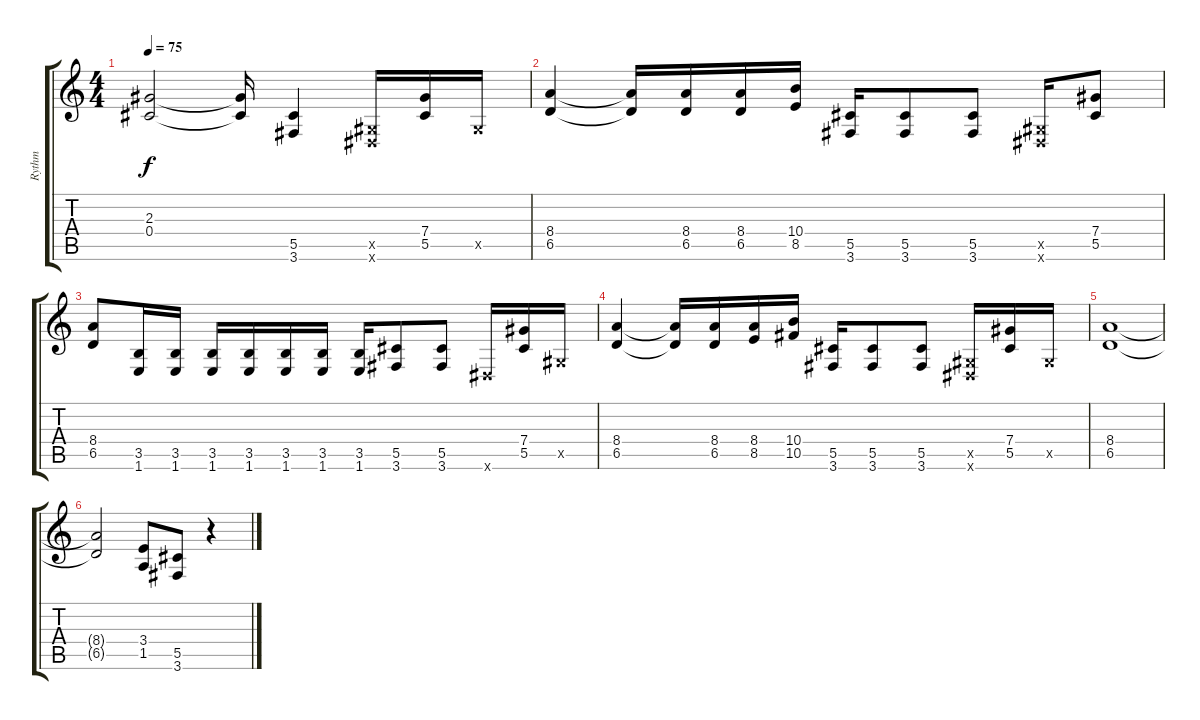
\track ("Rythm" "Rythm") {instrument distortionguitar}
\staff {score tabs}
\tuning (Eb4 Bb3 Gb3 Db3 Ab2 Eb2) {hide}
\ts (4 4)
\tempo 75
\clef g2
\ks c
(2.3 0.4).2{dy f} (2.3{t} 0.4{t}).16 (5.5 3.6).4 (0.5{x} 0.6{x}).16 (7.4 5.5).16 0.5{x}.16 |
(8.4 6.5).4 (8.4{t} 6.5{t}).16 (8.4 6.5).16 (8.4 6.5).16 (10.4 8.5).16 (5.5 3.6).16 (5.5 3.6).8 (5.5 3.6).8 (0.5{x} 0.6{x}).16 (7.4 5.5).8 |
(8.4 6.5).8 (3.5 1.6).16 (3.5 1.6).16 (3.5 1.6).16 (3.5 1.6).16 (3.5 1.6).16 (3.5 1.6).16 (3.5 1.6).16 (5.5 3.6).8 (5.5 3.6).8 0.6{x}.16 (7.4 5.5).16 0.5{x}.16 |
(8.4 6.5).4 (8.4{t} 6.5{t}).16 (8.4 6.5).16 (8.4 8.5).16 (10.4 10.5).16 (5.5 3.6).16 (5.5 3.6).8 (5.5 3.6).8 (0.5{x} 0.6{x}).16 (7.4 5.5).16 0.5{x}.16 |
(8.4 6.5).1 |
(8.4{t} 6.5{t}).2 (3.4 1.5).8 (5.5 3.6).8 r.4
